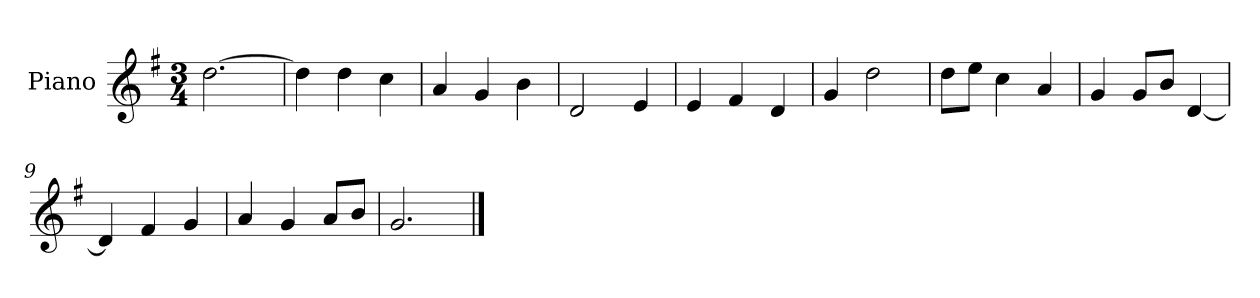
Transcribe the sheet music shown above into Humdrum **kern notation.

**kern
*part1
*staff1
*I"Piano
*I'P-no
*clefG2
*k[f#]
*M3/4
*MM176
=1
[2.dd\
=2
4dd\]
4dd\
4cc\
=3
4a/
4g/
4b\
=4
2d/
4e/
=5
4e/
4f#/
4d/
=6
4g/
2dd\
=7
8dd\L
8ee\J
4cc\
4a/
=8
4g/
8g/L
8b/J
[4d/
=9
4d/]
4f#/
4g/
=10
4a/
4g/
8a/L
8b/J
=11
2.g/
==
*-
